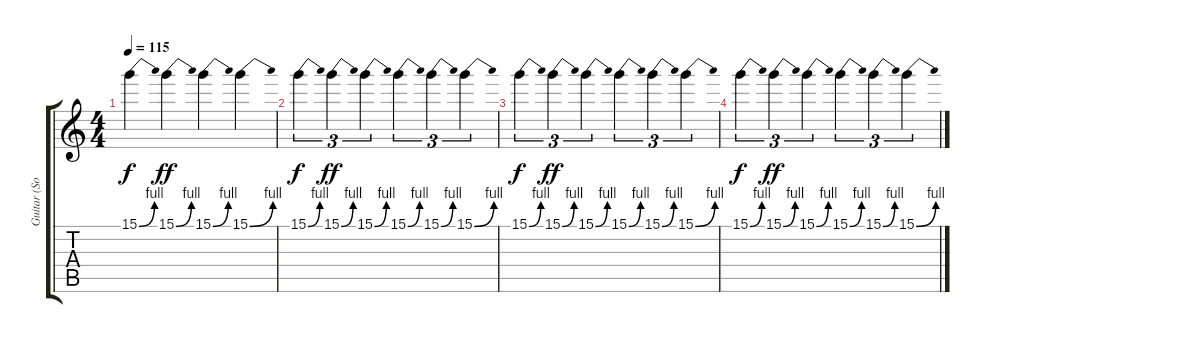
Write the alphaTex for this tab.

\track ("Guitar (Solo)" "Guitar (So") {instrument overdrivenguitar}
\staff {score tabs}
\tuning (E4 B3 G3 D3 A2 E2) {hide}
\ts (4 4)
\tempo 115
\clef g2
\ks c
15.1{be (bend 0 0 60 4)}.4{dy f} 15.1{be (bend 0 0 60 4)}.4{dy ff} 15.1{be (bend 0 0 60 4)}.4 15.1{be (bend 0 0 60 4)}.4 |
15.1{be (bend 0 0 60 4)}.4{tu (3 2) dy f} 15.1{be (bend 0 0 60 4)}.4{tu (3 2) dy ff} 15.1{be (bend 0 0 60 4)}.4{tu (3 2)} 15.1{be (bend 0 0 60 4)}.4{tu (3 2)} 15.1{be (bend 0 0 60 4)}.4{tu (3 2)} 15.1{be (bend 0 0 60 4)}.4{tu (3 2)} |
15.1{be (bend 0 0 60 4)}.4{tu (3 2) dy f} 15.1{be (bend 0 0 60 4)}.4{tu (3 2) dy ff} 15.1{be (bend 0 0 60 4)}.4{tu (3 2)} 15.1{be (bend 0 0 60 4)}.4{tu (3 2)} 15.1{be (bend 0 0 60 4)}.4{tu (3 2)} 15.1{be (bend 0 0 60 4)}.4{tu (3 2)} |
15.1{be (bend 0 0 60 4)}.4{tu (3 2) dy f} 15.1{be (bend 0 0 60 4)}.4{tu (3 2) dy ff} 15.1{be (bend 0 0 60 4)}.4{tu (3 2)} 15.1{be (bend 0 0 60 4)}.4{tu (3 2)} 15.1{be (bend 0 0 60 4)}.4{tu (3 2)} 15.1{be (bend 0 0 60 4)}.4{tu (3 2)}
